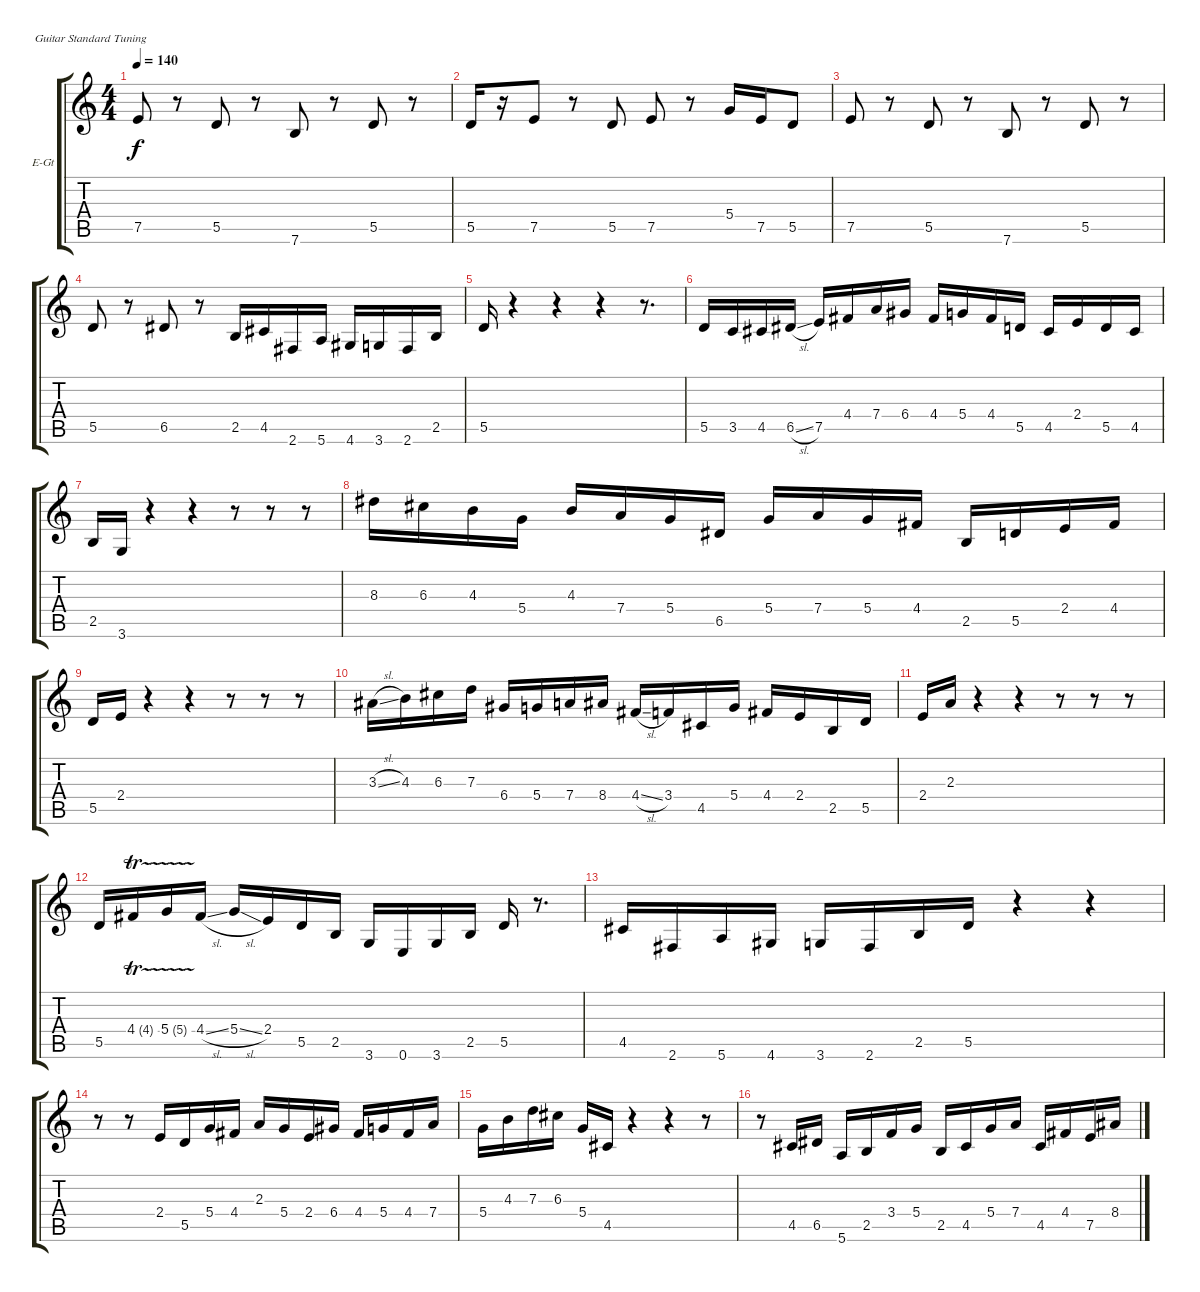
\bracketExtendMode groupsimilarinstruments
\firstSystemTrackNameOrientation horizontal
\otherSystemsTrackNameOrientation horizontal
\track ("Track 1" "E-Gt") {instrument overdrivenguitar}
\staff {score tabs}
\tuning (E4 B3 G3 D3 A2 E2)
\ts (4 4)
\tempo 140
\clef g2
\ks c
7.5.8{dy f} r.8 5.5.8 r.8 7.6.8 r.8 5.5.8 r.8 |
5.5.16 r.16 7.5.8 r.8 5.5.8 7.5.8 r.8 5.4.16 7.5.16 5.5.8 |
7.5.8 r.8 5.5.8 r.8 7.6.8 r.8 5.5.8 r.8 |
5.5.8 r.8 6.5.8 r.8 2.5.16 4.5.16 2.6.16 5.6.16 4.6.16 3.6.16 2.6.16 2.5.16 |
5.5.16 r.4 r.4 r.4 r.8{d} |
5.5.16 3.5.16 4.5.16 6.5{sl}.16 7.5.16 4.4.16 7.4.16 6.4.16 4.4.16 5.4.16 4.4.16 5.5.16 4.5.16 2.4.16 5.5.16 4.5.16 |
2.5.16 3.6.16 r.4 r.4 r.8 r.8 r.8 |
8.3.16 6.3.16 4.3.16 5.4.16 4.3.16 7.4.16 5.4.16 6.5.16 5.4.16 7.4.16 5.4.16 4.4.16 2.5.16 5.5.16 2.4.16 4.4.16 |
5.5.16 2.4.16 r.4 r.4 r.8 r.8 r.8 |
3.3{sl}.16 4.3.16 6.3.16 7.3.16 6.4.16 5.4.16 7.4.16 8.4.16 4.4{sl}.16 3.4.16 4.5.16 5.4.16 4.4.16 2.4.16 2.5.16 5.5.16 |
2.4.16 2.3.16 r.4 r.4 r.8 r.8 r.8 |
5.5.16 4.4{tr (4 16)}.16 5.4{tr (5 16)}.16 4.4{sl}.16 5.4{sl}.16 2.4.16 5.5.16 2.5.16 3.6.16 0.6.16 3.6.16 2.5.16 5.5.16 r.8{d} |
4.5.16 2.6.16 5.6.16 4.6.16 3.6.16 2.6.16 2.5.16 5.5.16 r.4 r.4 |
r.8 r.8 2.4.16 5.5.16 5.4.16 4.4.16 2.3.16 5.4.16 2.4.16 6.4.16 4.4.16 5.4.16 4.4.16 7.4.16 |
5.4.16 4.3.16 7.3.16 6.3.16 5.4.16 4.5.16 r.4 r.4 r.8 |
r.8 4.5.16 6.5.16 5.6.16 2.5.16 3.4.16 5.4.16 2.5.16 4.5.16 5.4.16 7.4.16 4.5.16 4.4.16 7.5.16 8.4.16
